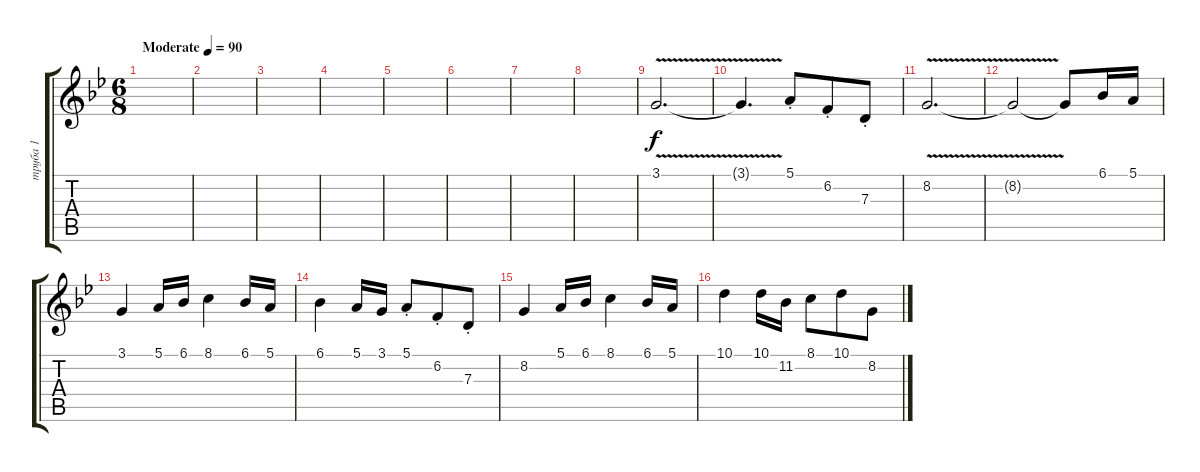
\track ("труба 1" "труба 1") {instrument trumpet}
\staff {score tabs}
\tuning (E4 B3 G3 D3 A2 E2) {hide}
\ts (6 8)
\tempo (90 "Moderate")
\clef g2
\ks gminor
|
|
|
|
|
|
|
|
3.1{v}.2{d} |
3.1{t}.4{d} 5.1{st}.8 6.2{st}.8 7.3{st}.8 |
8.2{v}.2{d} |
8.2{t}.2 8.2{t}.8 6.1.16 5.1.16 |
3.1.4 5.1.16 6.1.16 8.1.4 6.1.16 5.1.16 |
6.1.4 5.1.16 3.1.16 5.1{st}.8 6.2{st}.8 7.3{st}.8 |
8.2.4 5.1.16 6.1.16 8.1.4 6.1.16 5.1.16 |
10.1.4 10.1.16 11.2.16 8.1.8 10.1.8 8.2.8
